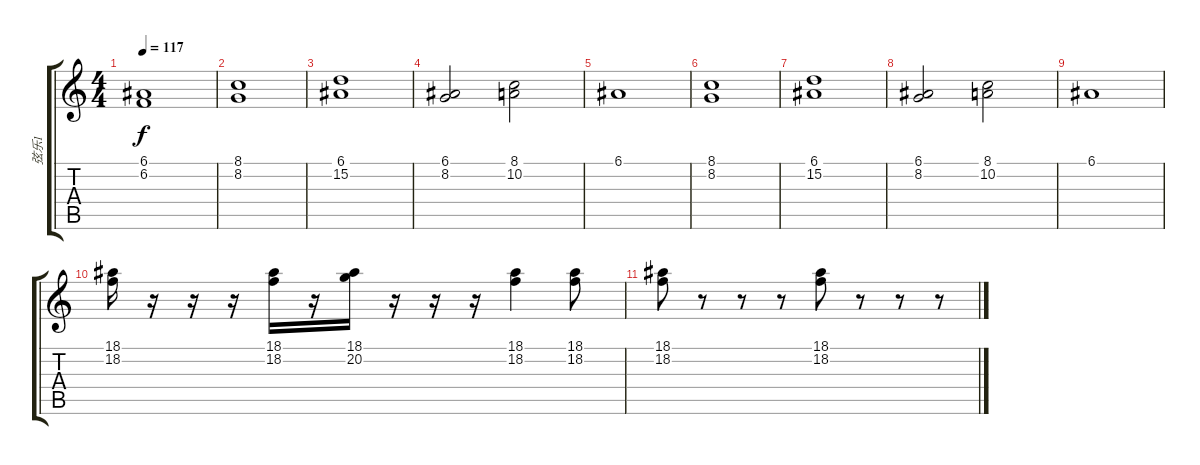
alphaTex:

\track ("弦乐1" "弦乐1") {instrument stringensemble1}
\staff {score tabs}
\tuning (E4 B3 G3 D3 A2 E2) {hide}
\ts (4 4)
\tempo 117
\clef g2
\ks c
(6.1 6.2).1{dy f} |
(8.1 8.2).1 |
(6.1 15.2).1 |
(6.1 8.2).2 (8.1 10.2).2 |
6.1.1 |
(8.1 8.2).1 |
(6.1 15.2).1 |
(6.1 8.2).2 (8.1 10.2).2 |
6.1.1 |
(18.1 18.2).16 r.16 r.16 r.16 (18.1 18.2).16 r.16 (18.1 20.2).16 r.16 r.16 r.16 (18.1 18.2).4 (18.1 18.2).8 |
(18.1 18.2).8 r.8 r.8 r.8 (18.1 18.2).8 r.8 r.8 r.8
